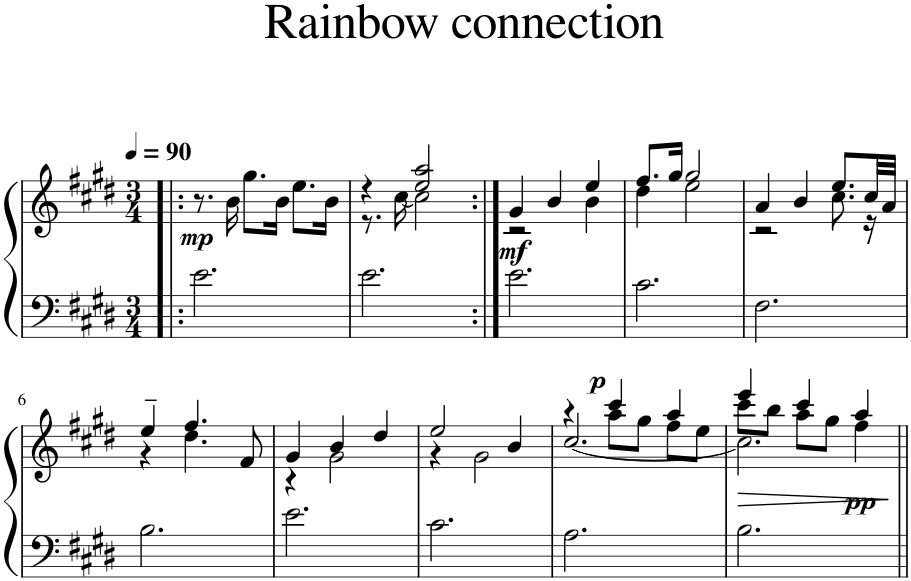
**kern	**kern	**dynam
*part1	*part1	*part1
*staff2	*staff1	*staff1/2
*I"Piano	*	*
*I'Pno.	*	*
*clefF4	*clefG2	*
*k[f#c#g#d#]	*k[f#c#g#d#]	*
*M3/4	*M3/4	*
*MM90	*MM90	*
=1!|:	=1!|:	=1!|:
!	!	!LO:DY:b
2.e\	8.r	mp
.	16b\	.
.	8.gg#\L	.
.	16b\Jk	.
.	8.ee\L	.
.	16b\Jk	.
=2	=2	=2
*	*^	*
2.e\	4r	8.r	.
.	.	[16cc#\	.
.	2ee/ 2aa/	2cc#\]	.
=3:|!	=3:|!	=3:|!	=3:|!
!	!	!	!LO:DY:b
2.e\	4g#/	2r	mf
.	4b/	.	.
.	4ee/	4b\	.
=4	=4	=4	=4
2.c#\	8.ff#/L	4dd#\	.
.	16gg#/Jk	.	.
.	2gg#/	2ee\	.
=5	=5	=5	=5
2.F#\	4a/	2r	.
.	4b/	.	.
.	8.ee/L	8.cc#\	.
.	32cc#/LL	16r	.
.	32a/JJJ	.	.
!!LO:LB:g=z	!!
=6	=6	=6	=6
2.B\	4ee~/	4r	.
.	4.ff#/	4.dd#\	.
.	8f#/	8ryy	.
=7	=7	=7	=7
2.e\	4g#/	4r	.
.	4b/	2g#\	.
.	4dd#/	.	.
=8	=8	=8	=8
2.c#\	2ee/	4r	.
.	.	2g#\	.
.	4b/	.	.
=9	=9	=9	=9
*	*	*^	*
2.A\	4r	4ryy	[<2.cc#/	.
!	!	!	!	!LO:DY:a
.	4ccc#/	8aa\L	.	p
.	.	8gg#\J	.	.
.	4aa/	8ff#\L	.	.
.	.	8ee\J	.	.
=10	=10	=10	=10	=10
!	!	!	!	!LO:HP:b
2.B\	4eee/	8ccc#\L	2.cc#\]	>
.	.	8bb\J	.	.
.	4ccc#/	8aa\L	.	.
.	.	8gg#\J	.	.
!	!	!	!	!LO:DY:b
.	4aa/	4ff#\	.	pp
*	*v	*v	*v	*
.	.	]
=||	=||	=||
*-	*-	*-
